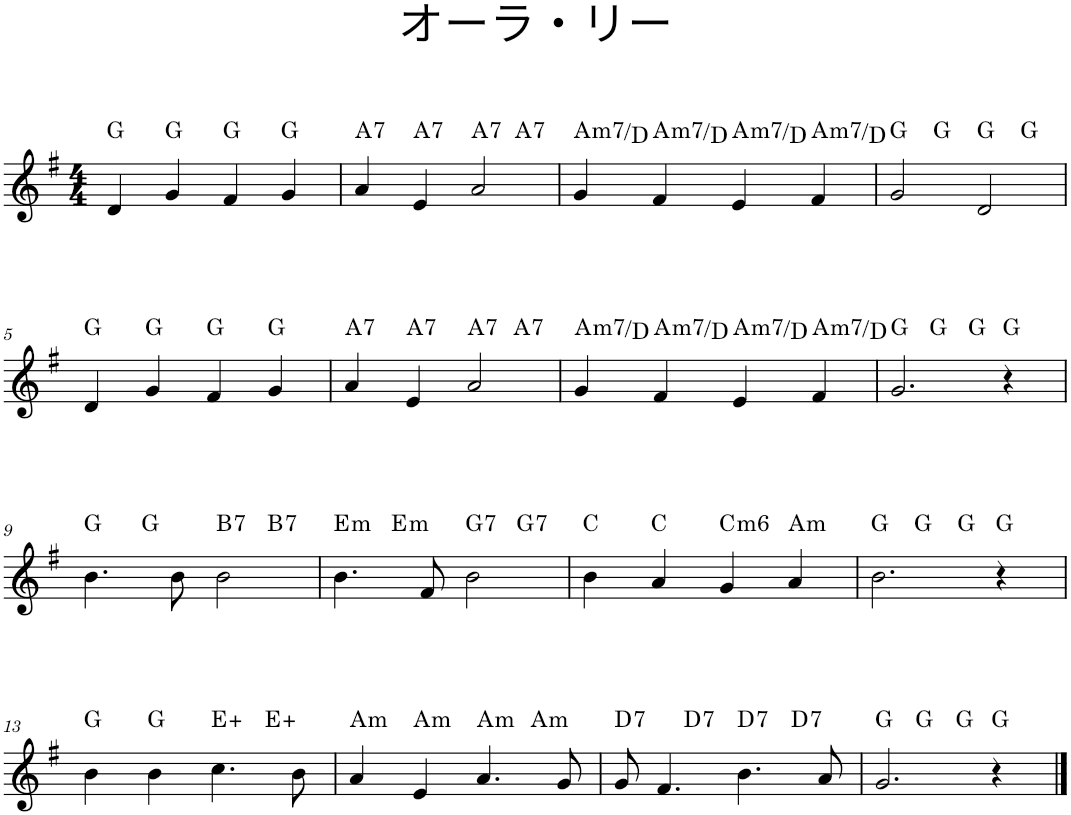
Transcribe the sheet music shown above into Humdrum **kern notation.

**kern	**harte
*part1	*part1
*staff1	*
*I"Piano	*
*I'Pno.	*
*clefG2	*
*k[f#]	*
*M4/4	*
=1	=1
4d/	G:maj
4g/	G:maj
4f#/	G:maj
4g/	G:maj
=2	=2
!	!LO:H:kt=7
*^	*
4a/	2.ryy	A:7
!	!	!LO:H:kt=7
4e/	.	A:7
!	!	!LO:H:kt=7
2a/	.	A:7
!	!	!LO:H:kt=7
.	4ryy	A:7
=3	=3	=3
!	!	!LO:H:kt=m7
*v	*v	*
4g/	A:min7/4
!	!LO:H:kt=m7
4f#/	A:min7/4
!	!LO:H:kt=m7
4e/	A:min7/4
!	!LO:H:kt=m7
4f#/	A:min7/4
=4	=4
*^	*
*	*^	*
2g/	4ryy	2.ryy	G:maj
.	2.ryy	.	G:maj
2d/	.	.	G:maj
.	.	4ryy	G:maj
*v	*v	*v	*
!!LO:LB:g=z
=5	=5
4d/	G:maj
4g/	G:maj
4f#/	G:maj
4g/	G:maj
=6	=6
!	!LO:H:kt=7
*^	*
4a/	2.ryy	A:7
!	!	!LO:H:kt=7
4e/	.	A:7
!	!	!LO:H:kt=7
2a/	.	A:7
!	!	!LO:H:kt=7
.	4ryy	A:7
=7	=7	=7
!	!	!LO:H:kt=m7
*v	*v	*
4g/	A:min7/4
!	!LO:H:kt=m7
4f#/	A:min7/4
!	!LO:H:kt=m7
4e/	A:min7/4
!	!LO:H:kt=m7
4f#/	A:min7/4
=8	=8
*^	*
*	*^	*
2.g/	4ryy	2ryy	G:maj
.	2.ryy	.	G:maj
.	.	2ryy	G:maj
4r	.	.	G:maj
!!LO:LB:g=z	!!	!!
=9	=9	=9	=9
4.b\	4ryy	2.ryy	G:maj
.	2.ryy	.	G:maj
8b\	.	.	.
!	!	!	!LO:H:kt=7
2b\	.	.	B:7
!	!	!	!LO:H:kt=7
.	.	4ryy	B:7
=10	=10	=10	=10
!	!	!	!LO:H:kt=m
4.b\	4ryy	2.ryy	E:min
!	!	!	!LO:H:kt=m
.	2.ryy	.	E:min
8f#/	.	.	.
!	!	!	!LO:H:kt=7
2b\	.	.	G:7
!	!	!	!LO:H:kt=7
.	.	4ryy	G:7
*v	*v	*v	*
=11	=11
4b\	C:maj
4a/	C:maj
!	!LO:H:kt=m6
4g/	C:min6
!	!LO:H:kt=m
4a/	A:min
=12	=12
*^	*
*	*^	*
2.b\	4ryy	2ryy	G:maj
.	2.ryy	.	G:maj
.	.	2ryy	G:maj
4r	.	.	G:maj
*	*v	*v	*
!!LO:LB:g=z
=13	=13	=13
4b\	2.ryy	G:maj
4b\	.	G:maj
4.cc\	.	E:aug
.	4ryy	E:aug
8b\	.	.
=14	=14	=14
!	!	!LO:H:kt=m
4a/	2.ryy	A:min
!	!	!LO:H:kt=m
4e/	.	A:min
!	!	!LO:H:kt=m
4.a/	.	A:min
!	!	!LO:H:kt=m
.	4ryy	A:min
8g/	.	.
=15	=15	=15
!	!	!LO:H:kt=7
*	*^	*
8g/	4ryy	2.ryy	D:7
4.f#/	.	.	.
!	!	!	!LO:H:kt=7
.	2.ryy	.	D:7
!	!	!	!LO:H:kt=7
4.b\	.	.	D:7
!	!	!	!LO:H:kt=7
.	.	4ryy	D:7
8a/	.	.	.
=16	=16	=16	=16
2.g/	4ryy	2ryy	G:maj
.	2.ryy	.	G:maj
.	.	2ryy	G:maj
4r	.	.	G:maj
*v	*v	*v	*
==	==
*-	*-
